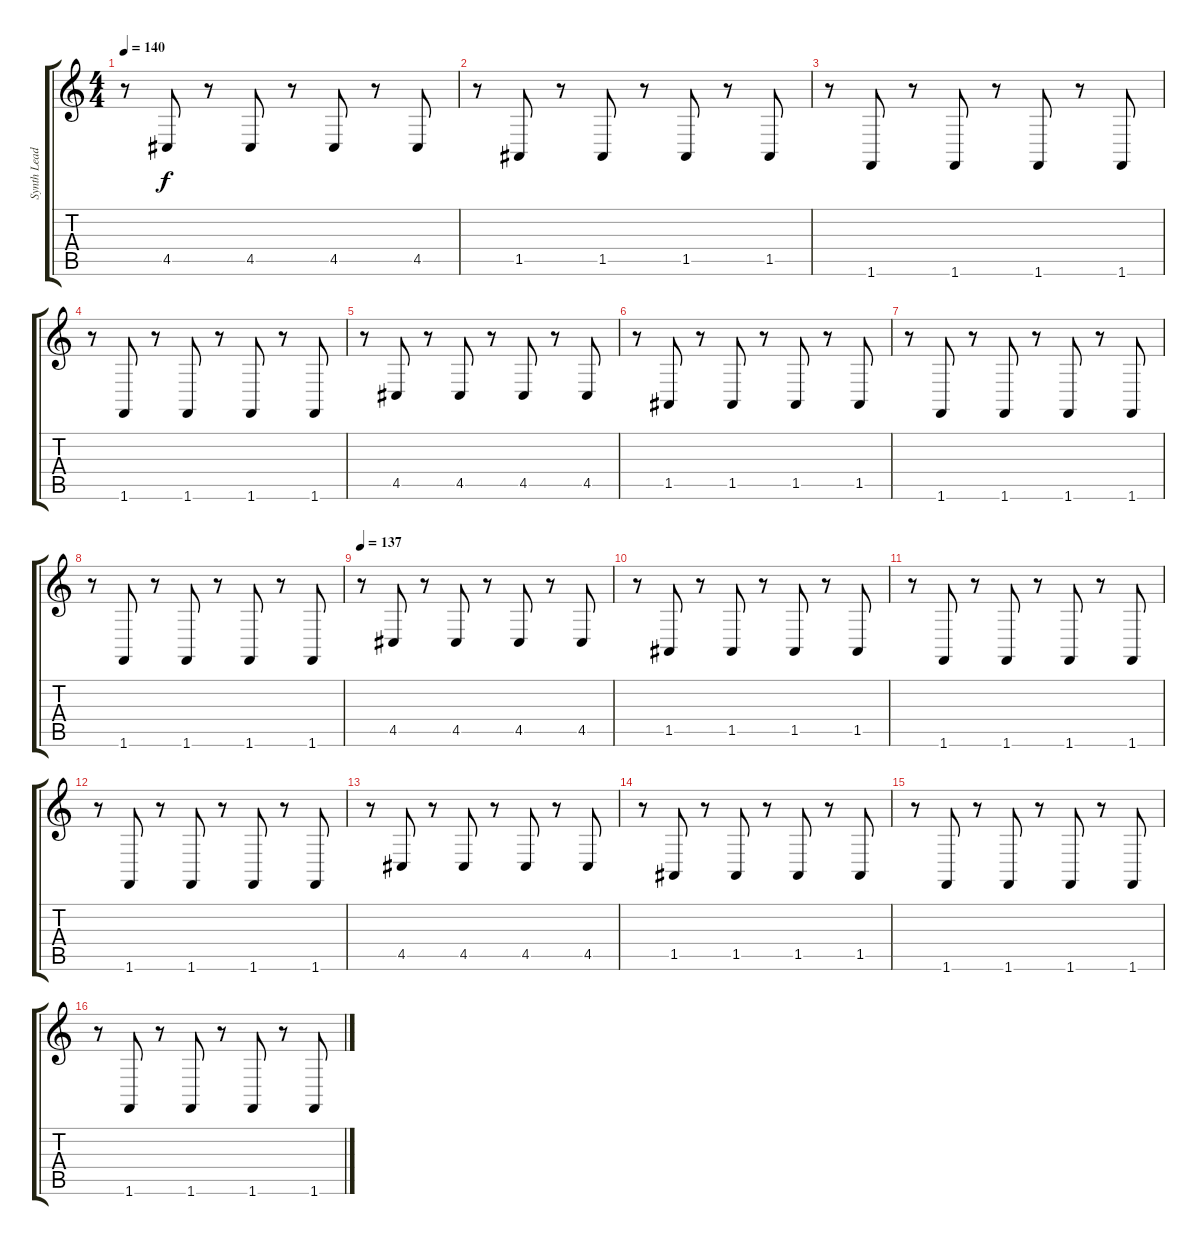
\track ("Synth Lead" "Synth Lead") {instrument lead8bassandlead}
\staff {score tabs}
\tuning (E4 B3 G3 D3 A2 E2) {hide}
\ts (4 4)
\tempo 140
\clef g2
\ks c
r.8{dy f} 4.5.8 r.8 4.5.8 r.8 4.5.8 r.8 4.5.8 |
r.8 1.5.8 r.8 1.5.8 r.8 1.5.8 r.8 1.5.8 |
r.8 1.6.8 r.8 1.6.8 r.8 1.6.8 r.8 1.6.8 |
r.8 1.6.8 r.8 1.6.8 r.8 1.6.8 r.8 1.6.8 |
r.8 4.5.8 r.8 4.5.8 r.8 4.5.8 r.8 4.5.8 |
r.8 1.5.8 r.8 1.5.8 r.8 1.5.8 r.8 1.5.8 |
r.8 1.6.8 r.8 1.6.8 r.8 1.6.8 r.8 1.6.8 |
r.8 1.6.8 r.8 1.6.8 r.8 1.6.8 r.8 1.6.8 |
\tempo 137
r.8 4.5.8{volume 12} r.8 4.5.8 r.8 4.5.8 r.8 4.5.8 |
r.8 1.5.8 r.8 1.5.8 r.8 1.5.8 r.8 1.5.8 |
r.8 1.6.8 r.8 1.6.8 r.8 1.6.8 r.8 1.6.8 |
r.8 1.6.8 r.8 1.6.8 r.8 1.6.8 r.8 1.6.8 |
r.8 4.5.8 r.8 4.5.8 r.8 4.5.8 r.8 4.5.8 |
r.8 1.5.8 r.8 1.5.8 r.8 1.5.8 r.8 1.5.8 |
r.8 1.6.8 r.8 1.6.8 r.8 1.6.8 r.8 1.6.8 |
r.8 1.6.8 r.8 1.6.8 r.8 1.6.8 r.8 1.6.8
